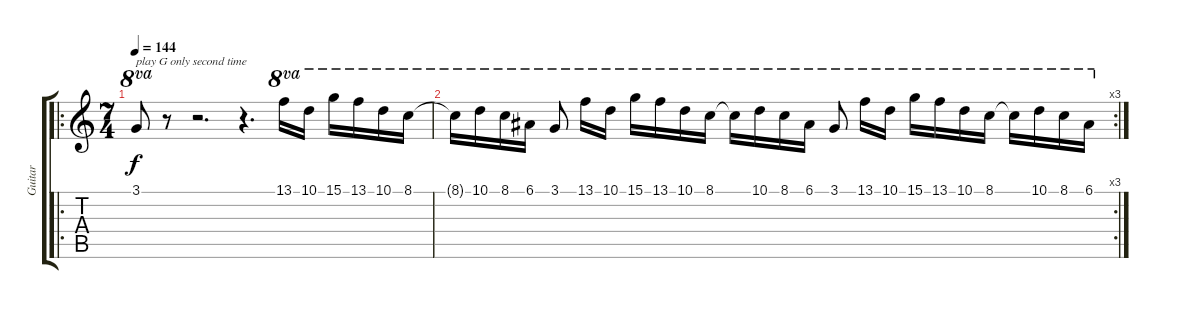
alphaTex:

\track ("Guitar" "Guitar") {instrument acousticguitarsteel}
\staff {score tabs}
\tuning (E4 B3 G3 D3 A2 E2) {hide}
\ro
\ts (7 4)
\tempo 144
\clef g2
\ks c
3.1.8{ot 8va txt "play G only second time" dy f instrument acousticguitarsteel} r.8 r.2{d} r.4{d} 13.1.16{ot 8va} 10.1.16{ot 8va} 15.1.16{ot 8va} 13.1.16{ot 8va} 10.1.16{ot 8va} 8.1.16{ot 8va} |
\rc 3
8.1{t}.16{ot 8va} 10.1.16{ot 8va} 8.1.16{ot 8va} 6.1.16{ot 8va} 3.1.8{ot 8va beam split} 13.1.16{ot 8va} 10.1.16{ot 8va} 15.1.16{ot 8va} 13.1.16{ot 8va} 10.1.16{ot 8va} 8.1.16{ot 8va} 8.1{t}.16{ot 8va} 10.1.16{ot 8va} 8.1.16{ot 8va} 6.1.16{ot 8va} 3.1.8{ot 8va beam split} 13.1.16{ot 8va} 10.1.16{ot 8va} 15.1.16{ot 8va} 13.1.16{ot 8va} 10.1.16{ot 8va} 8.1.16{ot 8va} 8.1{t}.16{ot 8va} 10.1.16{ot 8va} 8.1.16{ot 8va} 6.1.16{ot 8va}
